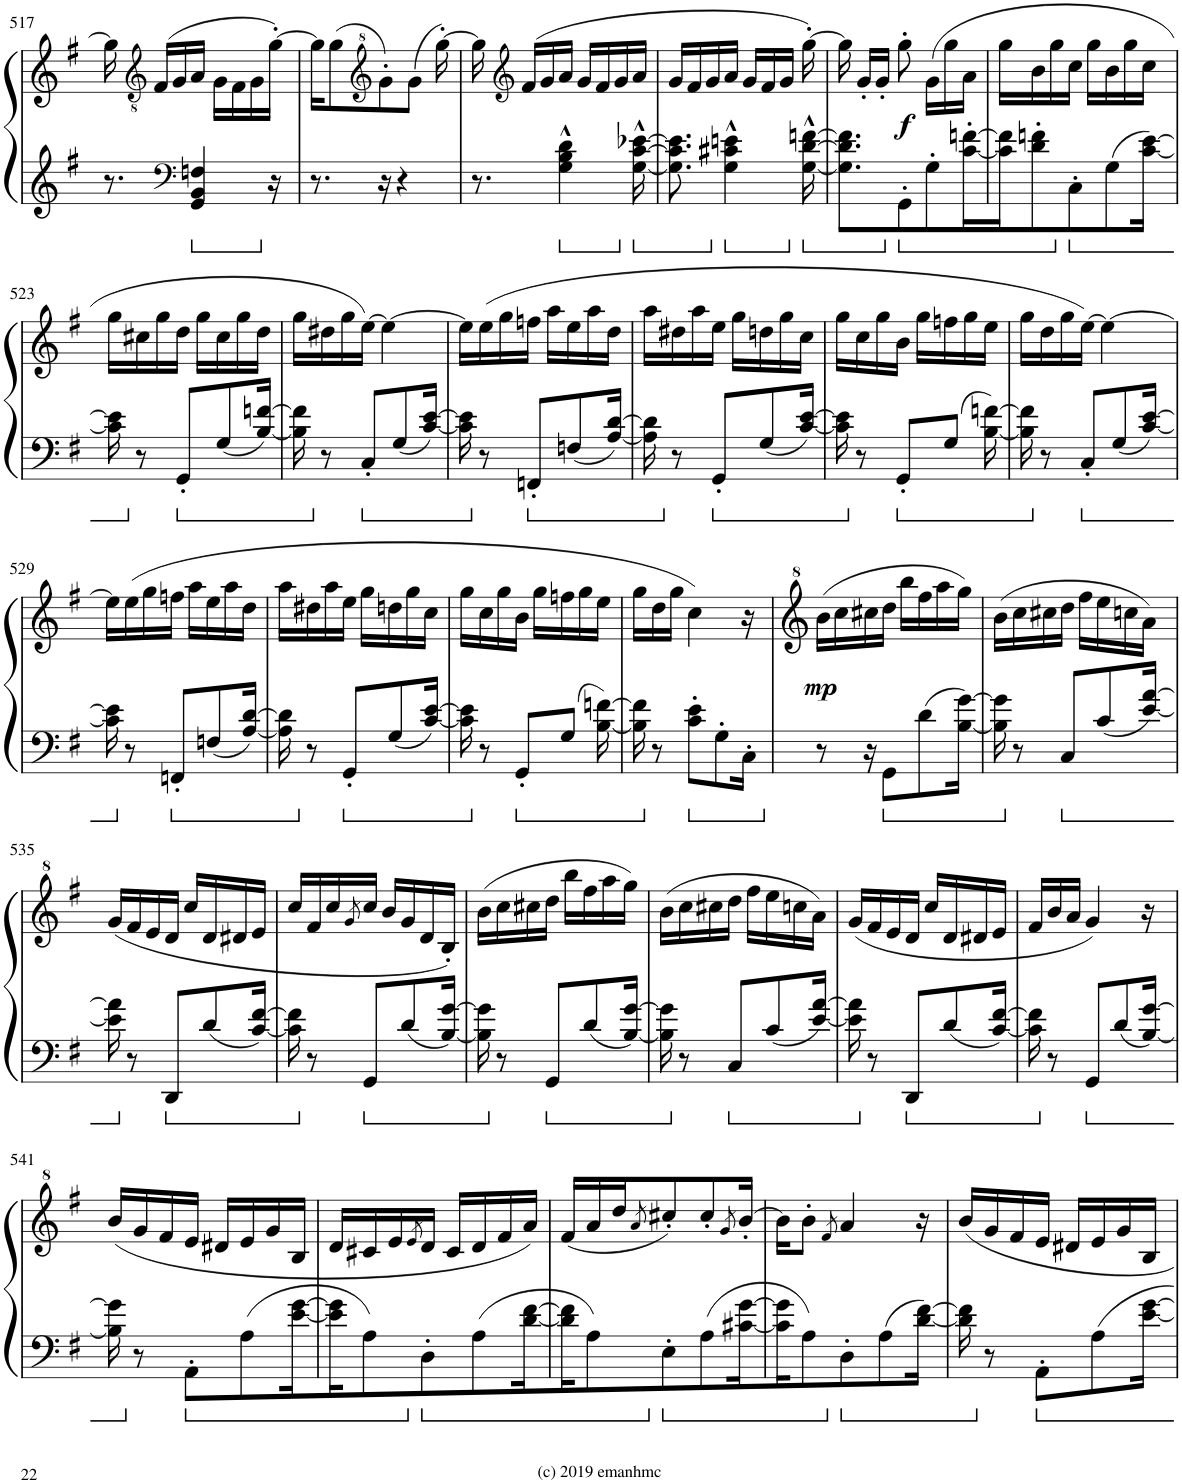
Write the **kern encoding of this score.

**kern	**kern	**dynam
*part1	*part1	*part1
*staff2	*staff1	*staff1/2
*I"Piano	*	*
*I'Pno.	*	*
!!LO:PB:g=z
*clefG2	*clefG2	*
*k[f#]	*k[f#]	*
*M2/4	*M2/4	*
=517	=517	=517
8.r	16gg\]	.
*	*clefGv2	*
.	(>16F#/LL	.
.	16G/	.
*clefF4	*	*
4GG/ 4BB/ 4Fn/	16A/JJ	.
.	16G\LL	.
.	16F#\	.
.	16G\	.
16r	[16g'\JJ)	.
=518	=518	=518
8.r	16g\KL]	.
.	(8g\	.
*	*clefG^2	*
16r	8gg'\)	.
4r	.	.
.	(8gg\J	.
.	[16ggg'\)	.
=519	=519	=519
8.r	16ggg\]	.
*	*clefG2	*
.	(16f#/LL	.
.	16g/	.
4G\^^ 4B\^^ 4d\^^	16a/JJ	.
.	16g/LL	.
.	16f#/	.
.	16g/	.
[16G\^^ [16c\^^ [16e-X\^^	16a/JJ	.
=520	=520	=520
8.G\] 8.c\] 8.e-\]	16g/LL	.
.	16f#/	.
.	16g/	.
4G\^^ 4c#X\^^ 4en\^^	16a/JJ	.
.	16g/LL	.
.	16f#/	.
.	16g/JJ	.
[16G\^^ [16d\^^ [16fn\^^	[16gg'\)	.
=521	=521	=521
8.G\] 8.d\] 8.f\]L	16gg\]	.
.	16g'/LL	.
.	16g'/JJ	.
!	!	!LO:DY:b
8GG'\	8gg'\	f
8G'\	(16g\LL	.
.	16gg\	.
[16c\' [16fn\'L	16a\JJ	.
=522	=522	=522
16c\] 16f\]J	16gg\LL	.
8d\' 8fn\'	16b\	.
.	16gg\	.
8C'\	16cc\JJ	.
.	16gg\LL	.
8G\	16b\	.
.	16gg\	.
[16c\ [16e\Jk	16cc\JJ	.
!!LO:LB:g=z
=523	=523	=523
16c\] 16e\]	16gg\LL	.
8r	16cc#X\	.
.	16gg\	.
8GG'/L	16dd\JJ	.
.	16gg\LL	.
8G/	16cc#\	.
.	16gg\	.
[16B/ [16fn/Jk	16dd\JJ	.
=524	=524	=524
16B\] 16f\]	16gg\LL	.
8r	16dd#X\	.
.	16gg\	.
8C'/L	[16ee\JJ)	.
.	4ee\_	.
8G/	.	.
[16c/ [16e/Jk	.	.
=525	=525	=525
16c\] 16e\]	16ee\LL]	.
8r	(16ee\	.
.	16gg\	.
8FFn'</L	16ffn\JJ	.
.	16aa\LL	.
8Fn/	16ee\	.
.	16aa\	.
[16A/ [16d/Jk	16dd\JJ	.
=526	=526	=526
16A\] 16d\]	16aa\LL	.
8r	16dd#X\	.
.	16aa\	.
8GG'/L	16ee\JJ	.
.	16gg\LL	.
8G/	16ddn\	.
.	16gg\	.
[16c/ [16e/Jk	16cc\JJ	.
=527	=527	=527
16c\] 16e\]	16gg\LL	.
8r	16cc\	.
.	16gg\	.
8GG'/L	16b\JJ	.
.	16gg\LL	.
8G/J	16ffn\	.
.	16gg\	.
[16B\ [16fn\	16ee\JJ	.
=528	=528	=528
16B\] 16f\]	16gg\LL	.
8r	16dd\	.
.	16gg\	.
8C'/L	[16ee\JJ)	.
.	4ee\_	.
8G/	.	.
[16c/ [16e/Jk	.	.
!!LO:LB:g=z
=529	=529	=529
16c\] 16e\]	16ee\LL]	.
8r	(16ee\	.
.	16gg\	.
8FFn'</L	16ffn\JJ	.
.	16aa\LL	.
8Fn/	16ee\	.
.	16aa\	.
[16A/ [16d/Jk	16dd\JJ	.
=530	=530	=530
16A\] 16d\]	16aa\LL	.
8r	16dd#X\	.
.	16aa\	.
8GG'/L	16ee\JJ	.
.	16gg\LL	.
8G/	16ddn\	.
.	16gg\	.
[16c/ [16e/Jk	16cc\JJ	.
=531	=531	=531
16c\] 16e\]	16gg\LL	.
8r	16cc\	.
.	16gg\	.
8GG'/L	16b\JJ	.
.	16gg\LL	.
8G/J	16ffn\	.
.	16gg\	.
[16B\ [16fn\	16ee\JJ	.
=532	=532	=532
16B\] 16f\]	16gg\LL	.
8r	16dd\	.
.	16gg\JJ	.
8c\' 8e\'L	4cc\)	.
8G'\	.	.
16C'\Jk	16r	.
=533	=533	=533
!	!	!LO:DY:b
8r	(16bb\LL	mp
.	16ccc\	.
16r	16ccc#X\	.
8GG\L	16ddd\JJ	.
.	16bbb\LL	.
8d\	16fff#\	.
.	16aaa\	.
[16B\ [16g\Jk	16ggg\JJ)	.
=534	=534	=534
16B\] 16g\]	(16bb\LL	.
8r	16ccc\	.
.	16ccc#X\	.
8C/L	16ddd\JJ	.
.	16fff#\LL	.
8c/	16eee\	.
.	16cccn\	.
[16e/ [16a/Jk	16aa\JJ)	.
!!LO:LB:g=z
=535	=535	=535
16e\] 16a\]	(16gg/LL	.
8r	16ff#/	.
.	16ee/	.
8DD/L	16dd/JJ	.
.	16ccc/LL	.
8d/	16dd/	.
.	16dd#X/	.
[16c/ [16f#/Jk	16ee/JJ	.
=536	=536	=536
16c\] 16f#\]	16ccc/LL	.
8r	16ff#/	.
.	16ccc/	.
.	8qgg/	.
8GG/L	16ccc/JJ	.
.	16bb/LL	.
8d/	16gg/	.
.	16dd/	.
[16B/ [16g/Jk	16b'/JJ)	.
=537	=537	=537
16B\] 16g\]	(16bb\LL	.
8r	16ccc\	.
.	16ccc#X\	.
8GG/L	16ddd\JJ	.
.	16bbb\LL	.
8d/	16fff#\	.
.	16aaa\	.
[16B/ [16g/Jk	16ggg\JJ)	.
=538	=538	=538
16B\] 16g\]	(16bb\LL	.
8r	16ccc\	.
.	16ccc#X\	.
8C/L	16ddd\JJ	.
.	16fff#\LL	.
8c/	16eee\	.
.	16cccn\	.
[16e/ [16a/Jk	16aa\JJ)	.
=539	=539	=539
16e\] 16a\]	(16gg/LL	.
8r	16ff#/	.
.	16ee/	.
8DD/L	16dd/JJ	.
.	16ccc/LL	.
8d/	16dd/	.
.	16dd#X/	.
[16c/ [16f#/Jk	16ee/JJ	.
=540	=540	=540
16c\] 16f#\]	16ff#/LL	.
8r	16bb/	.
.	16aa/JJ	.
8GG/L	4gg/)	.
8d/	.	.
[16B/ [16g/Jk	16r	.
!!LO:LB:g=z
=541	=541	=541
16B\] 16g\]	(16bb/LL	.
8r	16gg/	.
.	16ff#/	.
8AA'\L	16ee/JJ	.
.	16dd#X/LL	.
8A\	16ee/	.
.	16gg/	.
[16e\ [16g\L	16b/JJ	.
=542	=542	=542
16e\] 16g\]L	16dd/LL	.
8A\	16cc#X/	.
.	16ee/	.
.	8qee/	.
8D'\	16dd/JJ	.
.	16cc#/LL	.
8A\	16dd/	.
.	16ff#/	.
[16d\ [16f#\L	16aa/JJ)	.
=543	=543	=543
16d\] 16f#\]L	(16ff#/LL	.
8A\	16aa/	.
.	16ddd/J	.
.	8qaa/	.
8E'\	8ccc#X'/)	.
8A\	8ccc#'/	.
.	8qgg/	.
[16c#X\ [16g\L	[16bb'/Jk	.
=544	=544	=544
16c#\] 16g\]L	16bb\KL]	.
8A\	8bb'\J	.
.	8qff#/	.
8D'\	4aa/	.
8A\	.	.
[16d\ [16f#\Jk	16r	.
=545	=545	=545
16d\] 16f#\]	16bb/LL	.
8r	16gg/	.
.	16ff#/	.
8AA'\L	16ee/JJ	.
.	16dd#X/LL	.
8A\	16ee/	.
.	16gg/	.
[16e\ [16g\JL	16b/JJ	.
=	=	=
*-	*-	*-
